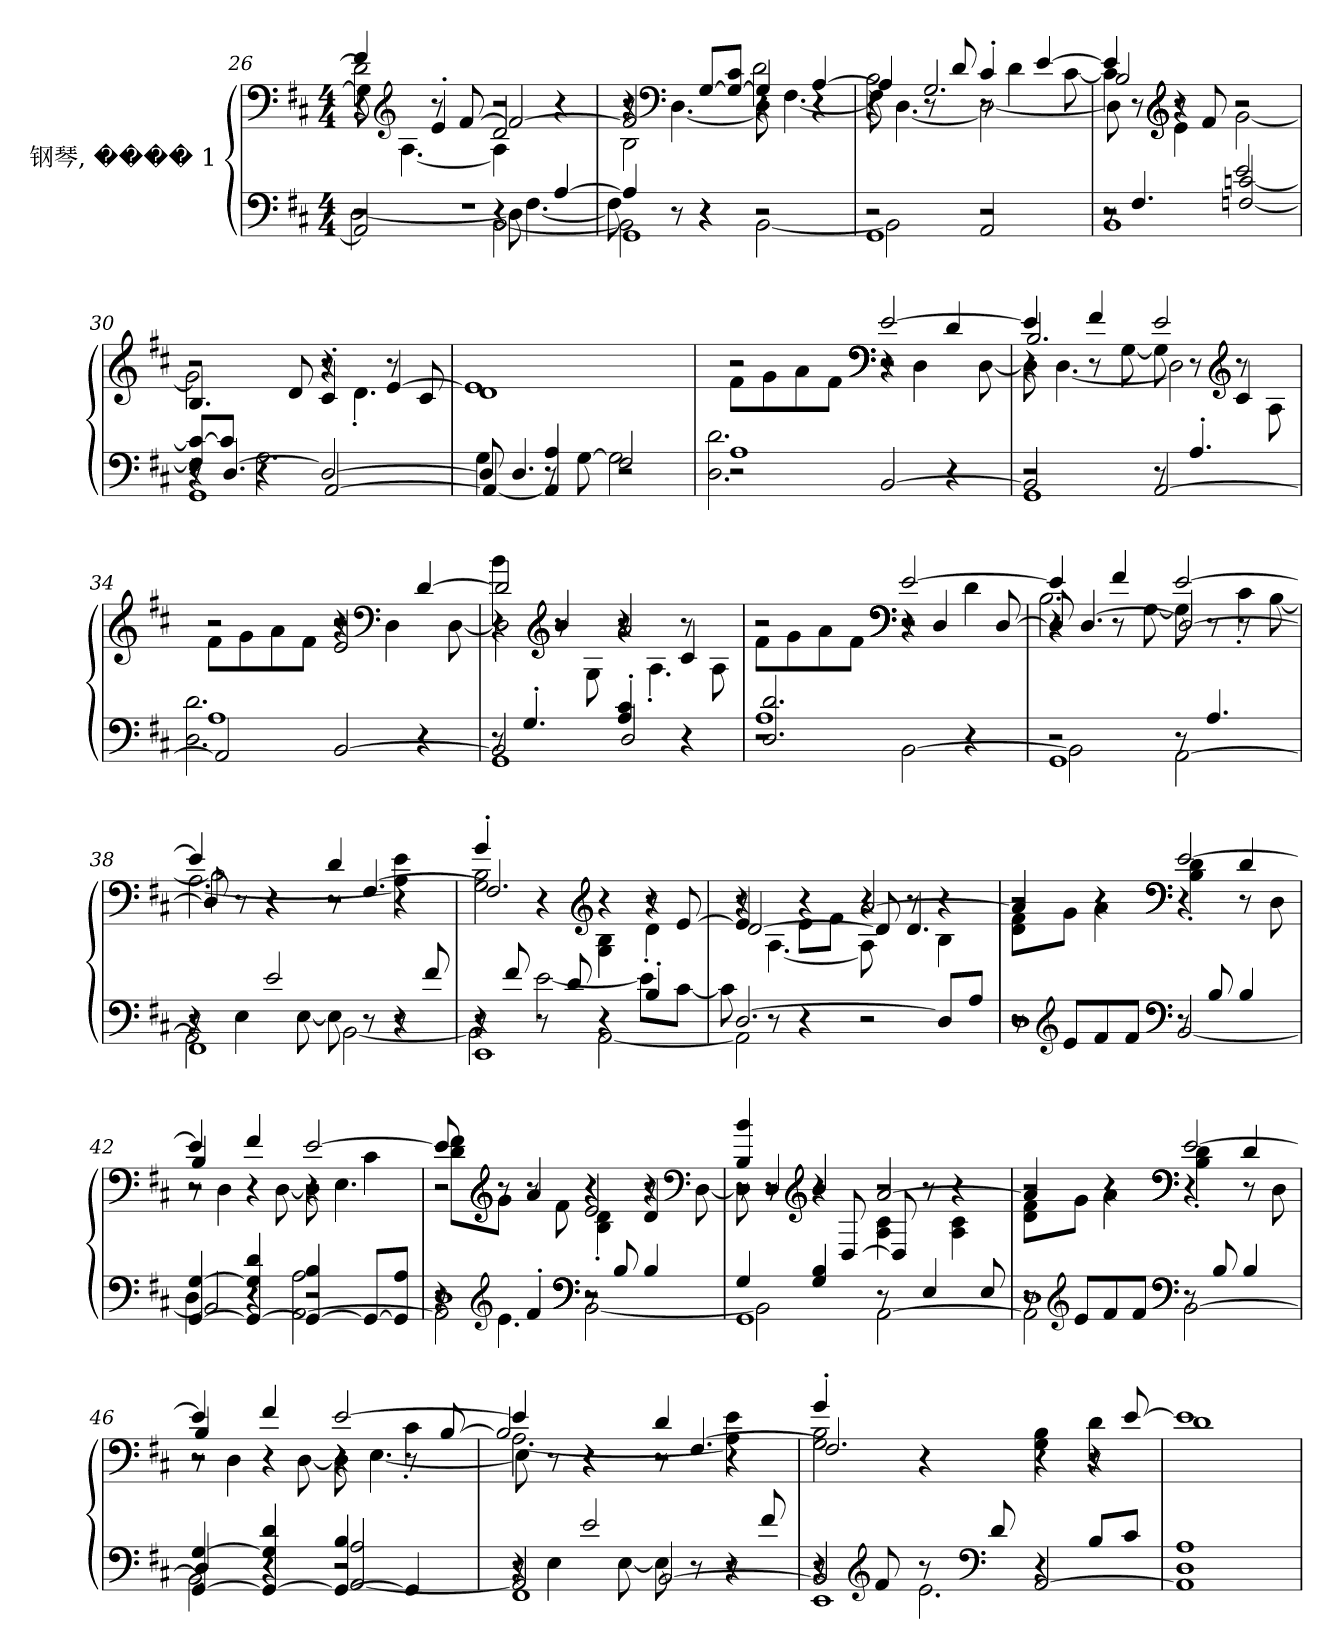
**kern	**kern
*part1	*part1
*staff2	*staff1
*I"钢琴, ���� 1	*
*clefF4	*clefF4
*k[f#c#]	*k[f#c#]
*M4/4	*M4/4
=26	=26
*^	*^
*	*^	*	*^
*	*	*^	*	*	*^
1r	2r	2AA/]	[2D\	4r	2d\]	4f#/	8G\]
*	*	*	*	*clefG2	*	*	*
.	.	.	.	.	.	.	[4.A\
.	.	.	.	4e'/	.	8r	.
.	.	.	.	.	.	[8f#/	.
.	[2BB\	4r	8D\]	2d/	2r	2f#/_	4A\]
.	.	.	[4.F#\	.	.	.	.
.	.	[4A/	.	.	.	.	4r
=27	=27	=27	=27	=27	=27	=27	=27
1GG	2BB\]	4A/]	8F#\]	4r	2B\	2f#/]	8r
*	*	*	*	*clefF4	*	*	*
.	.	.	8r	.	.	.	[4.D\
.	.	4r	4r	[8G/L	.	.	.
.	.	.	.	8G/_ 8c#/J	.	.	.
.	2r	2r	[2BB\	4G/]	2d\	4r	8D\]
.	.	.	.	.	.	.	[4.F#\
.	.	.	.	4r	.	[4A/	.
*	*	*v	*v	*	*	*	*
!!LO:LB:g=z	!!	!!	!!
=28	=28	=28	=28	=28	=28	=28
2r	1GG	2BB\]	4r	2B\	4A/]	8F#\]
.	.	.	.	.	.	[4.D\
.	.	.	8r	.	2.G/	.
.	.	.	8d/	.	.	.
2AA/	.	2r	4c#'/	8r	.	2D\_
.	.	.	.	4d\	.	.
.	.	.	[4e/	.	.	.
.	.	.	.	[8c#\	.	.
=29	=29	=29	=29	=29	=29	=29
2r	8r	1BB	4e/]	4c#\]	2B/	8D\]
.	4.F#/	.	.	.	.	8r
*	*	*	*clefG2	*	*	*
.	.	.	8r	4e\	.	4r
.	.	.	8f#/	.	.	.
2e/	[2Fn/ [2cn/	.	2r	[2g\	2r	2r
*	*	*	*	*	*v	*v
=30	=30	=30	=30	=30	=30
*	*	*^	*	*	*
8r	4r	8F/] 8c/_L	1GG	4.B/	2g\]	2r
[4.D/	.	8c/J]	.	.	.	.
.	2.G\	4r	.	.	.	.
.	.	.	.	8d/	.	.
2D/_	.	[2AA/	.	4c#'/	8r	4r
.	.	.	.	.	4.d'\	.
.	.	.	.	8r	.	[4e/
.	.	.	.	8c#/	.	.
*	*	*v	*v	*	*	*
*	*	*	*	*v	*v
=31	=31	=31	=31	=31
8D/]	4AA/_	4G\	1d	1e]
4.D/	.	.	.	.
.	4AA/] 4A/	8r	.	.
.	.	[8G\	.	.
2r	2F#/	2G\]	.	.
!!LO:LB:g=z
=32	=32	=32	=32	=32
*	*	*	*^	*^
1A	2.D\ 2.d\	2r	2r	8f#\L	2r	2r
.	.	.	.	8g\	.	.
.	.	.	.	8a\	.	.
.	.	.	.	8f#\J	.	.
*	*	*	*clefF4	*	*	*
.	.	[2BB/	[2e/	2r	4r	8r
.	.	.	.	.	.	4D\
.	4r	.	.	.	4d/	.
.	.	.	.	.	.	[8D\
=33	=33	=33	=33	=33	=33	=33
2r	1GG	2BB/]	4e/]	4r	2.B/	8D\]
.	.	.	.	.	.	[4.D\
.	.	.	4f#/	8r	.	.
.	.	.	.	[8G\	.	.
8r	.	[2AA/	2e/	8G\]	.	2D\]
4.A'/	.	.	.	8r	.	.
*	*	*	*clefG2	*	*	*
.	.	.	.	8r	4c#/	.
.	.	.	.	8A\	.	.
=34	=34	=34	=34	=34	=34	=34
1A	2.D\ 2.d\	2AA/]	2r	8f#\L	2r	2r
.	.	.	.	8g\	.	.
.	.	.	.	8a\	.	.
.	.	.	.	8f#\J	.	.
.	.	[2BB/	2e/	2r	4r	8r
*	*	*	*clefF4	*	*	*
.	.	.	.	.	.	4D\
.	4r	.	.	.	[4d/	.
.	.	.	.	.	.	[8D\
=35	=35	=35	=35	=35	=35	=35
8r	1GG	2BB/]	4r	4b\	2d/]	2D\]
4.G'/	.	.	.	.	.	.
*	*	*	*clefG2	*	*	*
.	.	.	4b/	8r	.	.
.	.	.	.	8G\	.	.
4A/' 4c#/'	.	2D/	2a/	4r	4r	8r
.	.	.	.	.	.	4.A'\
4r	.	.	.	8r	4c#/	.
.	.	.	.	8A\	.	.
!!LO:LB:g=z	!!	!!	!!
=36	=36	=36	=36	=36	=36	=36
1A	2.D/ 2.d/	2r	2r	8f#\L	2r	2r
.	.	.	.	8g\	.	.
.	.	.	.	8a\	.	.
.	.	.	.	8f#\J	.	.
*	*	*	*clefF4	*	*	*
.	.	[2BB\	[2e/	2r	8r	4r
.	.	.	.	.	4D/	.
.	4r	.	.	.	.	4d\
.	.	.	.	.	[8D/	.
=37	=37	=37	=37	=37	=37	=37
2r	1GG	2BB\]	4e/]	4r	8D/]	2.B\
.	.	.	.	.	[4.D/	.
.	.	.	4f#/	8r	.	.
.	.	.	.	[8G\	.	.
8r	.	[2AA\	[2e/	8G\]	2D/_	.
4.A/	.	.	.	8r	.	.
.	.	.	.	4c#'\	.	8r
.	.	.	.	.	.	[8B\
=38	=38	=38	=38	=38	=38	=38
*	*	*^	*	*	*	*
4r	8r	1FF#	2AA\]	4e/]	[2.A\	8D/]	2B\]
.	4E\	.	.	.	.	8r	.
2e/	.	.	.	4r	.	4r	.
.	[8E\	.	.	.	.	.	.
.	8E\]	.	[2BB\	4d/	.	8r	2r
.	8r	.	.	.	.	[4.F#/	.
8r	4r	.	.	4r	4A\] 4e\	.	.
8f#/	.	.	.	.	.	.	.
*	*	*	*	*	*	*v	*v
!!LO:LB:g=z
=39	=39	=39	=39	=39	=39	=39
8r	4r	1EE	2BB\]	4g'/	2G\ 2B\	2.F#/]
8f#/	.	.	.	.	.	.
8r	[2e\	.	.	4r	.	.
8d/	.	.	.	.	.	.
*	*	*	*	*clefG2	*	*
4r	.	.	[2AA\	4r	4G\ 4B\	.
4B'/	8e\L]	.	.	8r	4d'\	4r
.	[8c#\J	.	.	[8e/	.	.
*	*	*v	*v	*	*	*
=40	=40	=40	=40	=40	=40
*	*	*	*	*	*^
[2.D/	8c#\]	2AA\]	4e/]	4r	[2d/	8r
.	8r	.	.	.	.	[4.A\
.	4r	.	4r	8e\L	.	.
.	.	.	.	8f#\J	.	.
.	2r	2r	[2a/	4r	8d/]	8A\]
.	.	.	.	.	4.d/	8r
8D/L]	.	.	.	4B\	.	4r
8A/J	.	.	.	.	.	.
*	*	*	*	*	*v	*v
=41	=41	=41	=41	=41	=41
8r	2r	1D	4a/]	8d\ 8f#\L	2r
*clefG2	*	*	*	*	*
8e/L	.	.	.	8g\J	.
8f#/	.	.	4r	4a\	.
8f#/J	.	.	.	.	.
*clefF4	*	*	*clefF4	*	*
8r	[2BB/	.	[2e/	4B\' 4d\'	4r
8B/	.	.	.	.	.
4B/	.	.	.	8r	4d/
.	.	.	.	8D\	.
!!LO:PB:g=z
=42	=42	=42	=42	=42	=42
*	*	*	*	*	*^
[4GG/ [4G/	2BB/]	4D'\	4e/]	2r	4B/	8r
.	.	.	.	.	.	4D\
4GG/_ 4G/] 4d/	.	4r	4f#/	.	4r	.
.	.	.	.	.	.	[8D\
4GG/_ 4B/	2r	[2AA\ 2A\	[2e/	4r	2r	8D\]
.	.	.	.	.	.	4.E\
8GG/L_	.	.	.	4c#\	.	.
8GG/] 8A/J	.	.	.	.	.	.
=43	=43	=43	=43	=43	=43	=43
*	*	*^	*	*	*	*
4r	8r	1D	2AA\]	8e/]	8d\ 8f#\L	2r	2r
*clefG2	*	*	*	*clefG2	*	*	*
.	4.e\	.	.	8r	8g\J	.	.
4f#'/	.	.	.	4a/	8r	.	.
.	.	.	.	.	8f#\	.	.
*clefF4	*	*	*	*	*	*	*
8r	2r	.	[2BB\	2e/	4B\' 4d\'	4r	4r
8B/	.	.	.	.	.	.	.
4B/	.	.	.	.	4r	4d/	8r
*	*	*	*	*clefF4	*	*	*
.	.	.	.	.	.	.	[8D\
*	*	*v	*v	*	*	*	*
=44	=44	=44	=44	=44	=44	=44
4G/	1GG	2BB\]	4B/ 4b/	2r	8r	8D\]
.	.	.	.	.	4D/	8r
*	*	*	*clefG2	*	*	*
4G/ 4B/	.	.	4b/	.	.	4r
.	.	.	.	.	[8D/	.
8r	.	[2AA\	[2a/	4A\ 4c#\	8D/]	2r
4E/	.	.	.	.	8r	.
.	.	.	.	4A\ 4c#\	4r	.
8E/	.	.	.	.	.	.
*	*	*	*	*	*v	*v
!!LO:LB:g=z
=45	=45	=45	=45	=45	=45
8r	1D	2AA\]	4a/]	8d\ 8f#\L	2r
*clefG2	*	*	*	*	*
8e/L	.	.	.	8g\J	.
8f#/	.	.	4r	4a\	.
8f#/J	.	.	.	.	.
*clefF4	*	*	*clefF4	*	*
8r	.	[2BB\	[2e/	4B\' 4d\'	4r
8B/	.	.	.	.	.
4B/	.	.	.	8r	4d/
.	.	.	.	8D\	.
=46	=46	=46	=46	=46	=46
*	*	*	*	*	*^
[4GG/ [4G/	4D'/	2BB\]	4e/]	2r	4B/	8r
.	.	.	.	.	.	4D\
4GG/_ 4G/] 4d/	4r	.	4f#/	.	4r	.
.	.	.	.	.	.	[8D\
4GG/_ 4B/	[2AA/ 2A/	2r	[2e/	4r	4r	8D\]
.	.	.	.	.	.	[4.E\
4GG/]	.	.	.	4c#'\	8r	.
.	.	.	.	.	[8B/	.
=47	=47	=47	=47	=47	=47	=47
*	*	*^	*	*	*	*
4r	8r	2AA/]	1FF#	4e/]	[2.A\	2B/]	8E\]
.	4E\	.	.	.	.	.	8r
2e/	.	.	.	4r	.	.	4r
.	[8E\	.	.	.	.	.	.
.	8E\]	[2BB/	.	4d/	.	8r	2r
.	8r	.	.	.	.	[4.F#/	.
8r	4r	.	.	4r	4A\] 4e\	.	.
8f#/	.	.	.	.	.	.	.
*	*	*	*	*	*	*v	*v
!!LO:LB:g=z
=48	=48	=48	=48	=48	=48	=48
8r	4r	2BB/]	1EE	4g'/	2G\ 2B\	2.F#/]
*clefG2	*	*	*	*	*	*
8f#/	.	.	.	.	.	.
8r	2.e\	.	.	4r	.	.
*clefF4	*	*	*	*	*	*
8d/	.	.	.	.	.	.
4r	.	[2AA/	.	4r	4G\ 4B\	.
8B/L	.	.	.	8r	4d'\	4r
8c#/J	.	.	.	[8e/	.	.
*	*v	*v	*v	*	*	*
*	*	*	*v	*v
=49	=49	=49	=49
1D 1A	1AA]	1e]	1d
*v	*v	*	*
*	*v	*v
=	=
*-	*-
